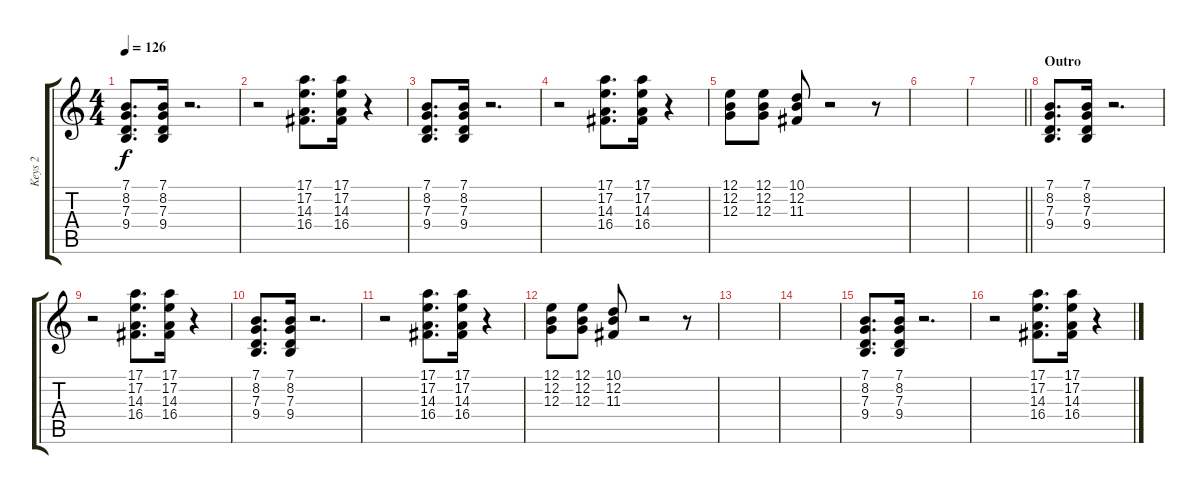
\track ("Keys 2" "Keys 2") {instrument electricgrandpiano}
\staff {score tabs}
\tuning (E4 B3 G3 D3 A2 E2) {hide}
\ts (4 4)
\tempo 126
\clef g2
\ks c
(7.1 8.2 7.3 9.4).8{d dy f} (7.1 8.2 7.3 9.4).16 r.2{d} |
r.2 (17.1 17.2 14.3 16.4).8{d} (17.1 17.2 14.3 16.4).16 r.4 |
(7.1 8.2 7.3 9.4).8{d} (7.1 8.2 7.3 9.4).16 r.2{d} |
r.2 (17.1 17.2 14.3 16.4).8{d} (17.1 17.2 14.3 16.4).16 r.4 |
(12.1 12.2 12.3).8 (12.1 12.2 12.3).8 (10.1 12.2 11.3).8 r.2 r.8 |
|
\barLineRight lightlight
|
\section ("" "Outro")
(7.1 8.2 7.3 9.4).8{d} (7.1 8.2 7.3 9.4).16 r.2{d} |
r.2 (17.1 17.2 14.3 16.4).8{d} (17.1 17.2 14.3 16.4).16 r.4 |
(7.1 8.2 7.3 9.4).8{d} (7.1 8.2 7.3 9.4).16 r.2{d} |
r.2 (17.1 17.2 14.3 16.4).8{d} (17.1 17.2 14.3 16.4).16 r.4 |
(12.1 12.2 12.3).8 (12.1 12.2 12.3).8 (10.1 12.2 11.3).8 r.2 r.8 |
|
|
(7.1 8.2 7.3 9.4).8{d} (7.1 8.2 7.3 9.4).16 r.2{d} |
r.2 (17.1 17.2 14.3 16.4).8{d} (17.1 17.2 14.3 16.4).16 r.4
